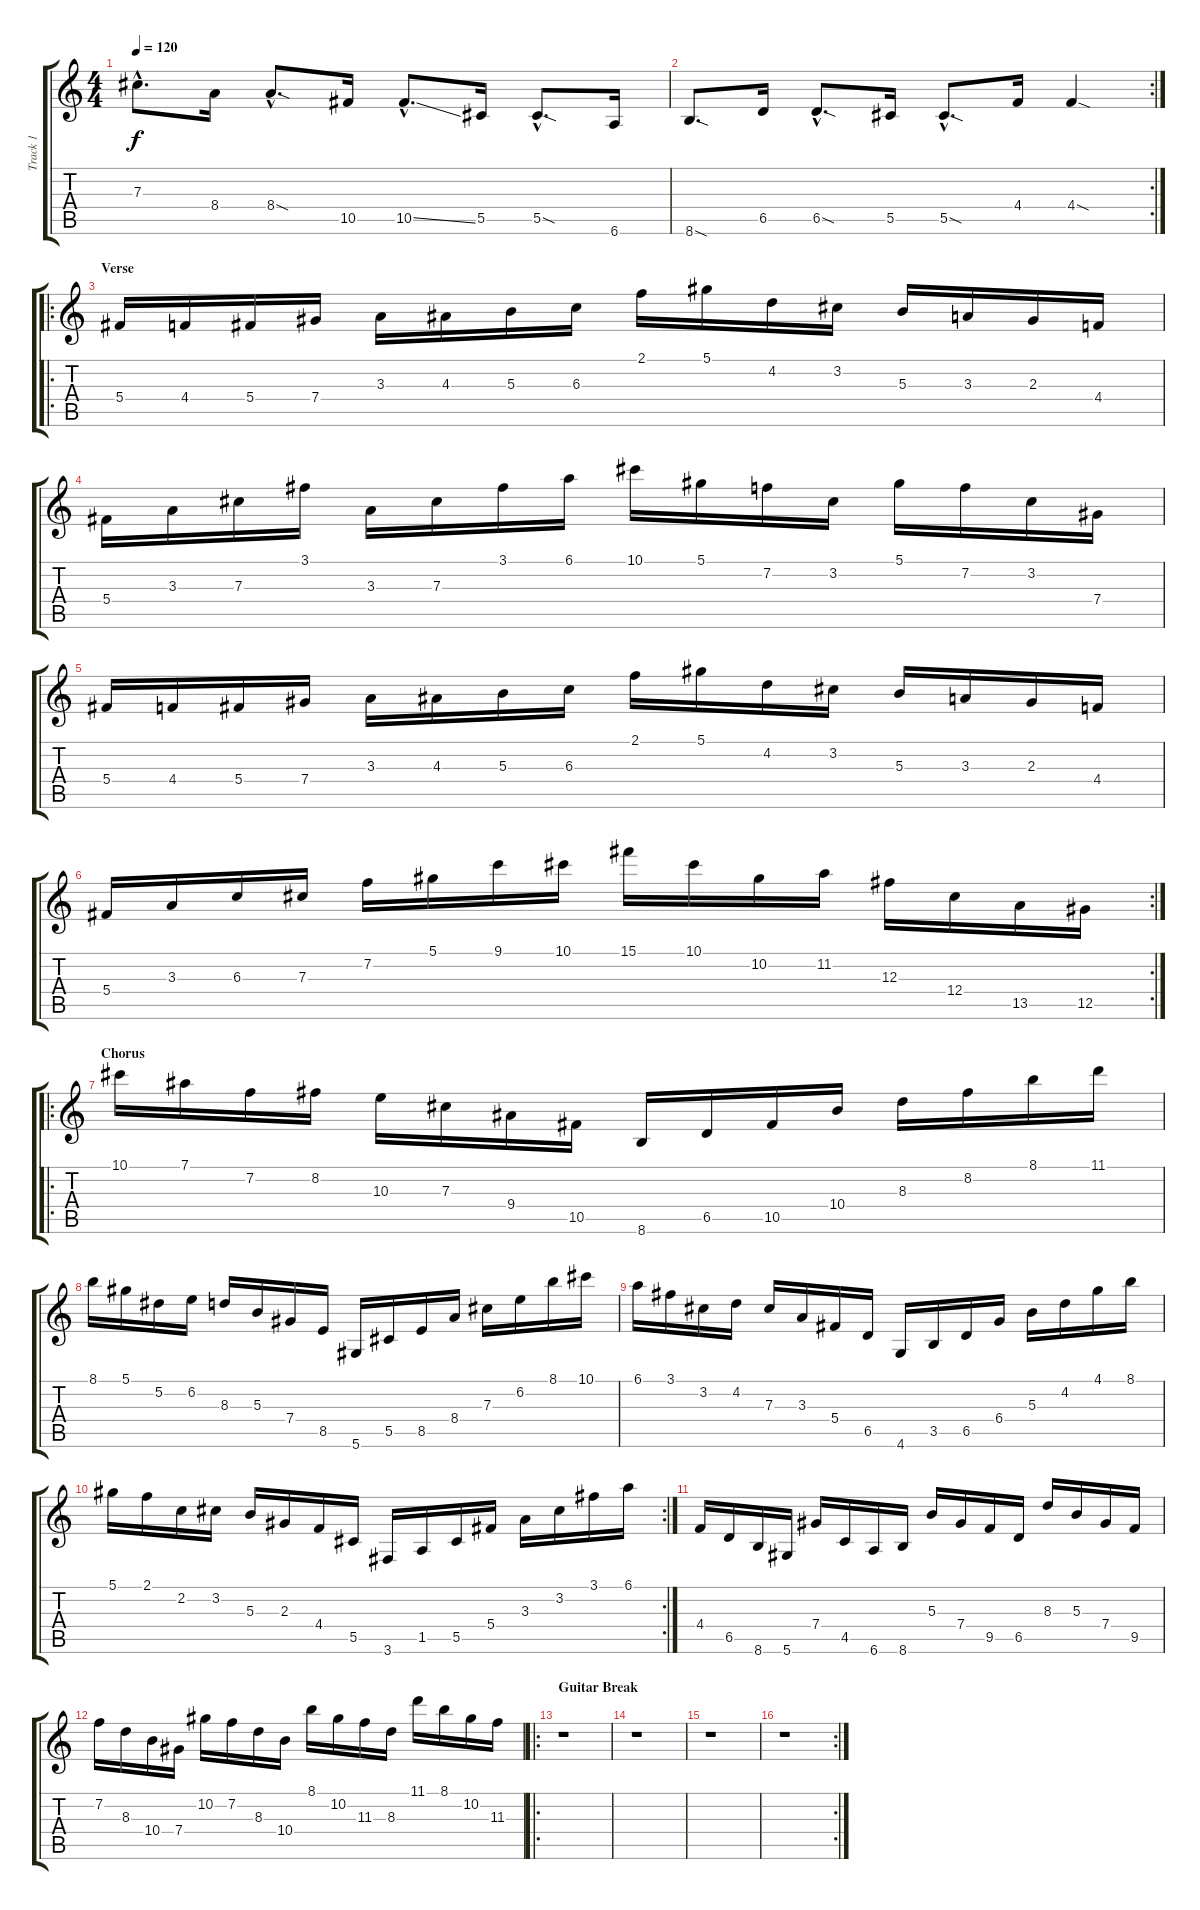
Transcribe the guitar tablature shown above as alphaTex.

\track ("Track 1" "Track 1") {instrument overdrivenguitar}
\staff {score tabs}
\tuning (Eb4 Bb3 Gb3 Db3 Ab2 Eb2) {hide}
\ts (4 4)
\tempo 120
\clef g2
\ks c
7.3{hac}.8{d dy f} 8.4.16 8.4{sod hac}.8{d} 10.5.16 10.5{ss hac}.8{d} 5.5.16 5.5{sod hac}.8{d} 6.6.16 |
\rc 2
8.6{sod}.8{d} 6.5.16 6.5{sod hac}.8{d} 5.5.16 5.5{sod hac}.8{d} 4.4.16 4.4{sod}.4 |
\ro
\section ("" "Verse")
5.4.16 4.4.16 5.4.16 7.4.16 3.3.16 4.3.16 5.3.16 6.3.16 2.1.16 5.1.16 4.2.16 3.2.16 5.3.16 3.3.16 2.3.16 4.4.16 |
5.4.16 3.3.16 7.3.16 3.1.16 3.3.16 7.3.16 3.1.16 6.1.16 10.1.16 5.1.16 7.2.16 3.2.16 5.1.16 7.2.16 3.2.16 7.4.16 |
5.4.16 4.4.16 5.4.16 7.4.16 3.3.16 4.3.16 5.3.16 6.3.16 2.1.16 5.1.16 4.2.16 3.2.16 5.3.16 3.3.16 2.3.16 4.4.16 |
\rc 2
5.4.16 3.3.16 6.3.16 7.3.16 7.2.16 5.1.16 9.1.16 10.1.16 15.1.16 10.1.16 10.2.16 11.2.16 12.3.16 12.4.16 13.5.16 12.5.16 |
\ro
\section ("" "Chorus")
10.1.16 7.1.16 7.2.16 8.2.16 10.3.16 7.3.16 9.4.16 10.5.16 8.6.16 6.5.16 10.5.16 10.4.16 8.3.16 8.2.16 8.1.16 11.1.16 |
8.1.16 5.1.16 5.2.16 6.2.16 8.3.16 5.3.16 7.4.16 8.5.16 5.6.16 5.5.16 8.5.16 8.4.16 7.3.16 6.2.16 8.1.16 10.1.16 |
6.1.16 3.1.16 3.2.16 4.2.16 7.3.16 3.3.16 5.4.16 6.5.16 4.6.16 3.5.16 6.5.16 6.4.16 5.3.16 4.2.16 4.1.16 8.1.16 |
\rc 2
5.1.16 2.1.16 2.2.16 3.2.16 5.3.16 2.3.16 4.4.16 5.5.16 3.6.16 1.5.16 5.5.16 5.4.16 3.3.16 3.2.16 3.1.16 6.1.16 |
4.4.16 6.5.16 8.6.16 5.6.16 7.4.16 4.5.16 6.6.16 8.6.16 5.3.16 7.4.16 9.5.16 6.5.16 8.3.16 5.3.16 7.4.16 9.5.16 |
7.2.16 8.3.16 10.4.16 7.4.16 10.2.16 7.2.16 8.3.16 10.4.16 8.1.16 10.2.16 11.3.16 8.3.16 11.1.16 8.1.16 10.2.16 11.3.16 |
\ro
\section ("" "Guitar Break")
r.1 |
r.1 |
r.1 |
\rc 2
r.1
